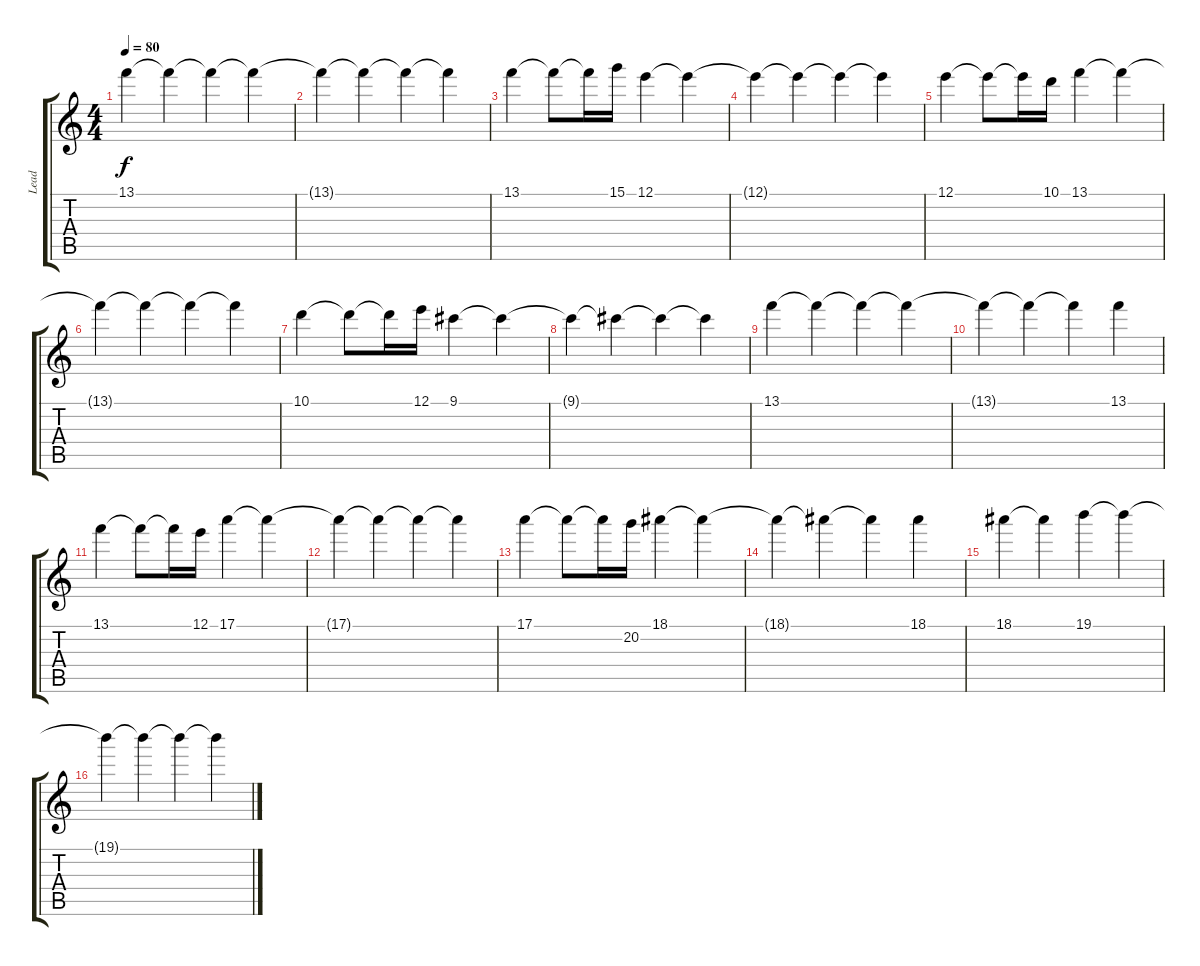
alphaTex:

\track ("Lead" "Lead") {instrument electricguitarjazz}
\staff {score tabs}
\tuning (E4 B3 G3 D3 A2 E2) {hide}
\ts (4 4)
\tempo 80
\clef g2
\ks c
13.1.4{dy f} 13.1{t}.4 13.1{t}.4 13.1{t}.4 |
13.1{t}.4 13.1{t}.4 13.1{t}.4 13.1{t}.4 |
13.1.4 13.1{t}.8 13.1{t}.16 15.1.16 12.1.4 12.1{t}.4 |
12.1{t}.4 12.1{t}.4 12.1{t}.4 12.1{t}.4 |
12.1.4 12.1{t}.8 12.1{t}.16 10.1.16 13.1.4 13.1{t}.4 |
13.1{t}.4 13.1{t}.4 13.1{t}.4 13.1{t}.4 |
10.1.4 10.1{t}.8 10.1{t}.16 12.1.16 9.1.4 9.1{t}.4 |
9.1{t}.4 9.1{t}.4 9.1{t}.4 9.1{t}.4 |
13.1.4 13.1{t}.4 13.1{t}.4 13.1{t}.4 |
13.1{t}.4 13.1{t}.4 13.1{t}.4 13.1.4 |
13.1.4 13.1{t}.8 13.1{t}.16 12.1.16 17.1.4 17.1{t}.4 |
17.1{t}.4 17.1{t}.4 17.1{t}.4 17.1{t}.4 |
17.1.4 17.1{t}.8 17.1{t}.16 20.2.16 18.1.4 18.1{t}.4 |
18.1{t}.4 18.1{t}.4 18.1{t}.4 18.1.4 |
18.1.4 18.1{t}.4 19.1.4 19.1{t}.4 |
19.1{t}.4 19.1{t}.4 19.1{t}.4 19.1{t}.4
